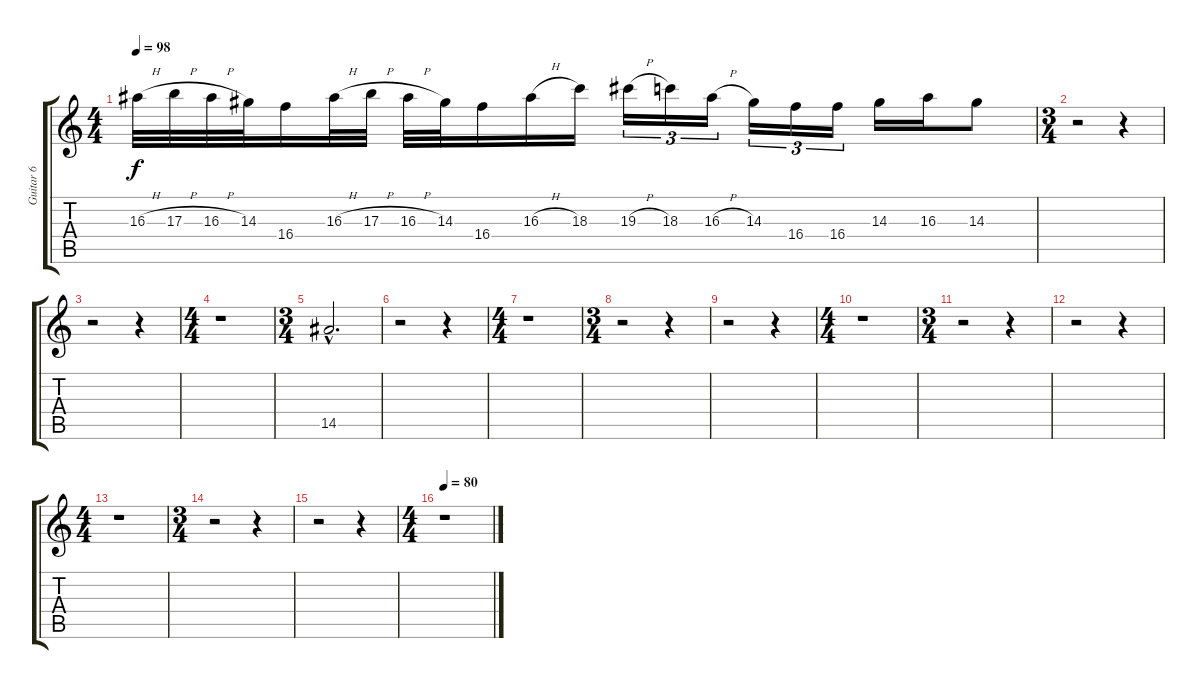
\track ("Guitar 6" "Guitar 6") {instrument overdrivenguitar}
\staff {score tabs}
\tuning (Eb4 Bb3 Gb3 Db3 Ab2 Eb2) {hide}
\ts (4 4)
\tempo 98
\clef g2
\ks c
16.3{h}.32{dy f} 17.3{h}.32 16.3{h}.32 14.3.32 16.4.16 16.3{h}.32 17.3{h}.32 16.3{h}.32 14.3.32 16.4.16 16.3{h}.16 18.3.16 19.3{h}.16{tu (3 2)} 18.3.16{tu (3 2)} 16.3{h}.16{tu (3 2)} 14.3.16{tu (3 2)} 16.4.16{tu (3 2)} 16.4.16{tu (3 2)} 14.3.16 16.3.16 14.3.8 |
\ts (3 4)
r.2 r.4 |
r.2 r.4 |
\ts (4 4)
r.1 |
\ts (3 4)
14.5{hac}.2{d} |
r.2 r.4 |
\ts (4 4)
r.1 |
\ts (3 4)
r.2 r.4 |
r.2 r.4 |
\ts (4 4)
r.1 |
\ts (3 4)
r.2 r.4 |
r.2 r.4 |
\ts (4 4)
r.1 |
\ts (3 4)
r.2 r.4 |
r.2 r.4 |
\ts (4 4)
\tempo 80
r.1
